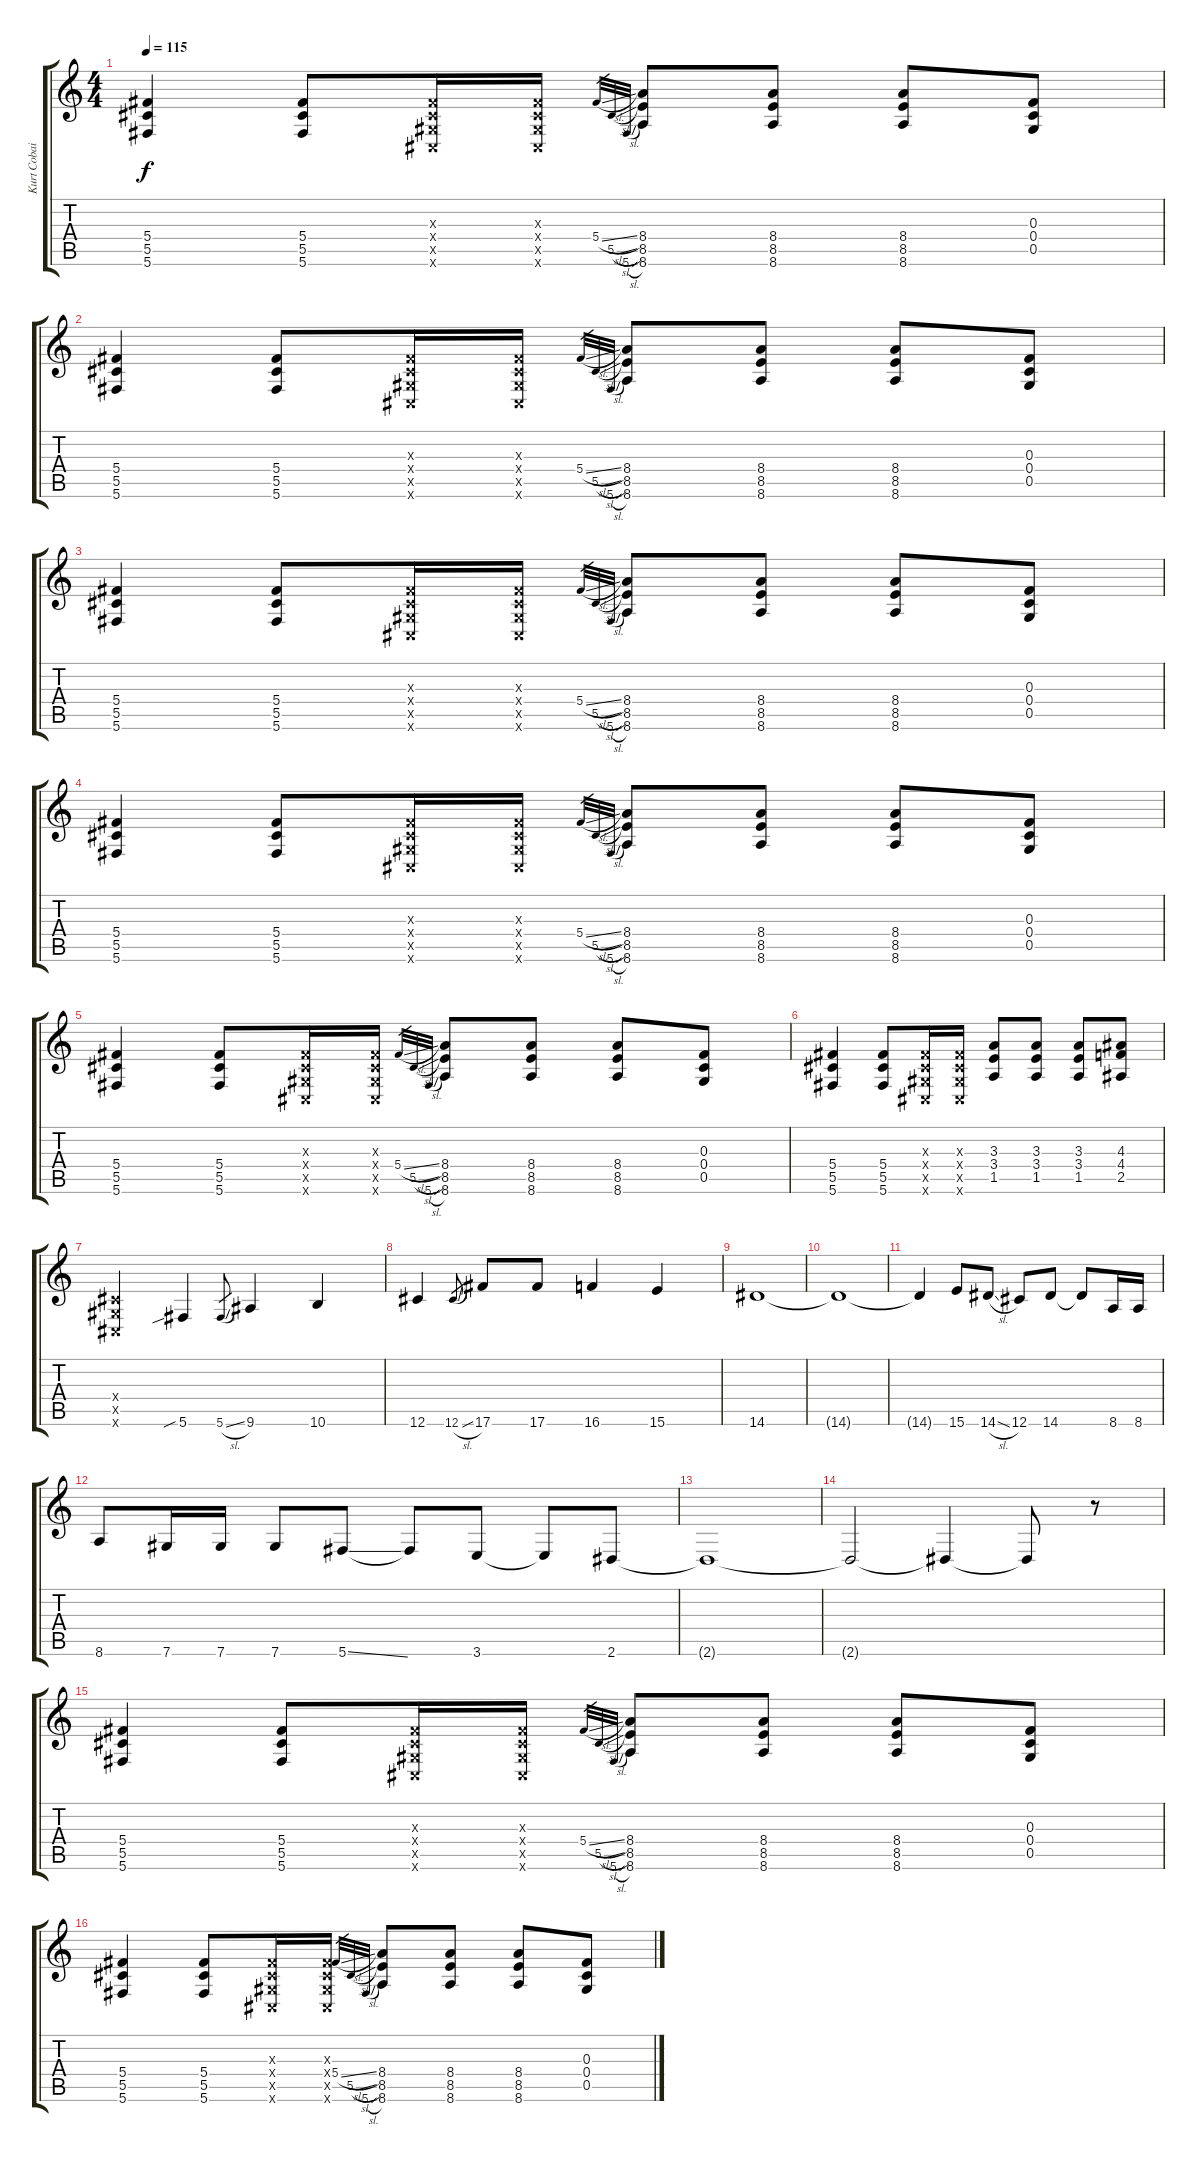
\track ("Kurt Cobain - Guitar II" "Kurt Cobai") {instrument distortionguitar}
\staff {score tabs}
\tuning (Eb4 Bb3 Gb3 Db3 Ab2 Db2) {hide}
\ts (4 4)
\tempo 115
\clef g2
\ks c
(5.4 5.5 5.6).4{dy f} (5.4 5.5 5.6).8 (0.3{x} 0.4{x} 0.5{x} 0.6{x}).16 (0.3{x} 0.4{x} 0.5{x} 0.6{x}).16 5.4{sl}.32{gr} 5.5{sl}.32{gr} 5.6{sl}.32{gr} (8.4 8.5 8.6).8 (8.4 8.5 8.6).8 (8.4 8.5 8.6).8 (0.3 0.4 0.5).8 |
(5.4 5.5 5.6).4 (5.4 5.5 5.6).8 (0.3{x} 0.4{x} 0.5{x} 0.6{x}).16 (0.3{x} 0.4{x} 0.5{x} 0.6{x}).16 5.4{sl}.32{gr} 5.5{sl}.32{gr} 5.6{sl}.32{gr} (8.4 8.5 8.6).8 (8.4 8.5 8.6).8 (8.4 8.5 8.6).8 (0.3 0.4 0.5).8 |
(5.4 5.5 5.6).4 (5.4 5.5 5.6).8 (0.3{x} 0.4{x} 0.5{x} 0.6{x}).16 (0.3{x} 0.4{x} 0.5{x} 0.6{x}).16 5.4{sl}.32{gr} 5.5{sl}.32{gr} 5.6{sl}.32{gr} (8.4 8.5 8.6).8 (8.4 8.5 8.6).8 (8.4 8.5 8.6).8 (0.3 0.4 0.5).8 |
(5.4 5.5 5.6).4 (5.4 5.5 5.6).8 (0.3{x} 0.4{x} 0.5{x} 0.6{x}).16 (0.3{x} 0.4{x} 0.5{x} 0.6{x}).16 5.4{sl}.32{gr} 5.5{sl}.32{gr} 5.6{sl}.32{gr} (8.4 8.5 8.6).8 (8.4 8.5 8.6).8 (8.4 8.5 8.6).8 (0.3 0.4 0.5).8 |
(5.4 5.5 5.6).4 (5.4 5.5 5.6).8 (0.3{x} 0.4{x} 0.5{x} 0.6{x}).16 (0.3{x} 0.4{x} 0.5{x} 0.6{x}).16 5.4{sl}.32{gr} 5.5{sl}.32{gr} 5.6{sl}.32{gr} (8.4 8.5 8.6).8 (8.4 8.5 8.6).8 (8.4 8.5 8.6).8 (0.3 0.4 0.5).8 |
(5.4 5.5 5.6).4 (5.4 5.5 5.6).8 (0.3{x} 0.4{x} 0.5{x} 0.6{x}).16 (0.3{x} 0.4{x} 0.5{x} 0.6{x}).16 (3.3 3.4 1.5).8 (3.3 3.4 1.5).8 (3.3 3.4 1.5).8 (4.3 4.4 2.5).8 |
(0.4{x} 0.5{x} 0.6{x}).4 5.6{sib}.4 5.6{sl}.8{gr} 9.6.4 10.6.4 |
12.6.4 12.6{sl}.8{gr} 17.6.8 17.6.8 16.6.4 15.6.4 |
14.6.1 |
14.6{t}.1 |
14.6{t}.4 15.6.8 14.6{sl}.8 12.6.8 14.6.8 14.6{t}.8 8.6.16 8.6.16 |
8.6.8 7.6.16 7.6.16 7.6.8 5.6{ss}.8 5.6{t}.8 3.6.8 3.6{t}.8 2.6.8 |
2.6{t}.1 |
2.6{t}.2 2.6{t}.4 2.6{t}.8 r.8 |
(5.4 5.5 5.6).4 (5.4 5.5 5.6).8 (0.3{x} 0.4{x} 0.5{x} 0.6{x}).16 (0.3{x} 0.4{x} 0.5{x} 0.6{x}).16 5.4{sl}.32{gr} 5.5{sl}.32{gr} 5.6{sl}.32{gr} (8.4 8.5 8.6).8 (8.4 8.5 8.6).8 (8.4 8.5 8.6).8 (0.3 0.4 0.5).8 |
(5.4 5.5 5.6).4 (5.4 5.5 5.6).8 (0.3{x} 0.4{x} 0.5{x} 0.6{x}).16 (0.3{x} 0.4{x} 0.5{x} 0.6{x}).16 5.4{sl}.32{gr} 5.5{sl}.32{gr} 5.6{sl}.32{gr} (8.4 8.5 8.6).8 (8.4 8.5 8.6).8 (8.4 8.5 8.6).8 (0.3 0.4 0.5).8
